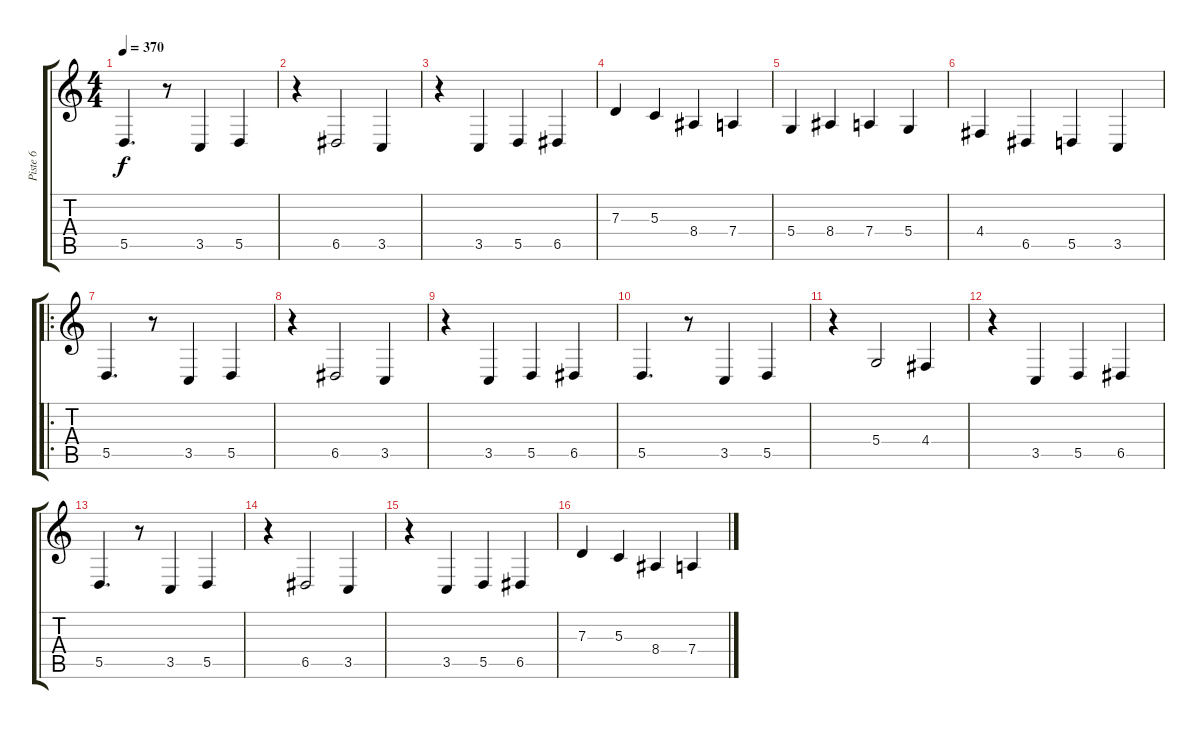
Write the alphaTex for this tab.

\track ("Piste 6" "Piste 6") {instrument pizzicatostrings}
\staff {score tabs}
\tuning (E4 B3 G3 D3 A2 E2) {hide}
\ts (4 4)
\tempo 370
\clef g2
\ks c
5.5.4{d dy f} r.8 3.5.4 5.5.4 |
r.4 6.5.2 3.5.4 |
r.4 3.5.4 5.5.4 6.5.4 |
7.3.4 5.3.4 8.4.4 7.4.4 |
5.4.4 8.4.4 7.4.4 5.4.4 |
4.4.4 6.5.4 5.5.4 3.5.4 |
\ro
5.5.4{d} r.8 3.5.4 5.5.4 |
r.4 6.5.2 3.5.4 |
r.4 3.5.4 5.5.4 6.5.4 |
5.5.4{d} r.8 3.5.4 5.5.4 |
r.4 5.4.2 4.4.4 |
r.4 3.5.4 5.5.4 6.5.4 |
5.5.4{d} r.8 3.5.4 5.5.4 |
r.4 6.5.2 3.5.4 |
r.4 3.5.4 5.5.4 6.5.4 |
7.3.4 5.3.4 8.4.4 7.4.4
